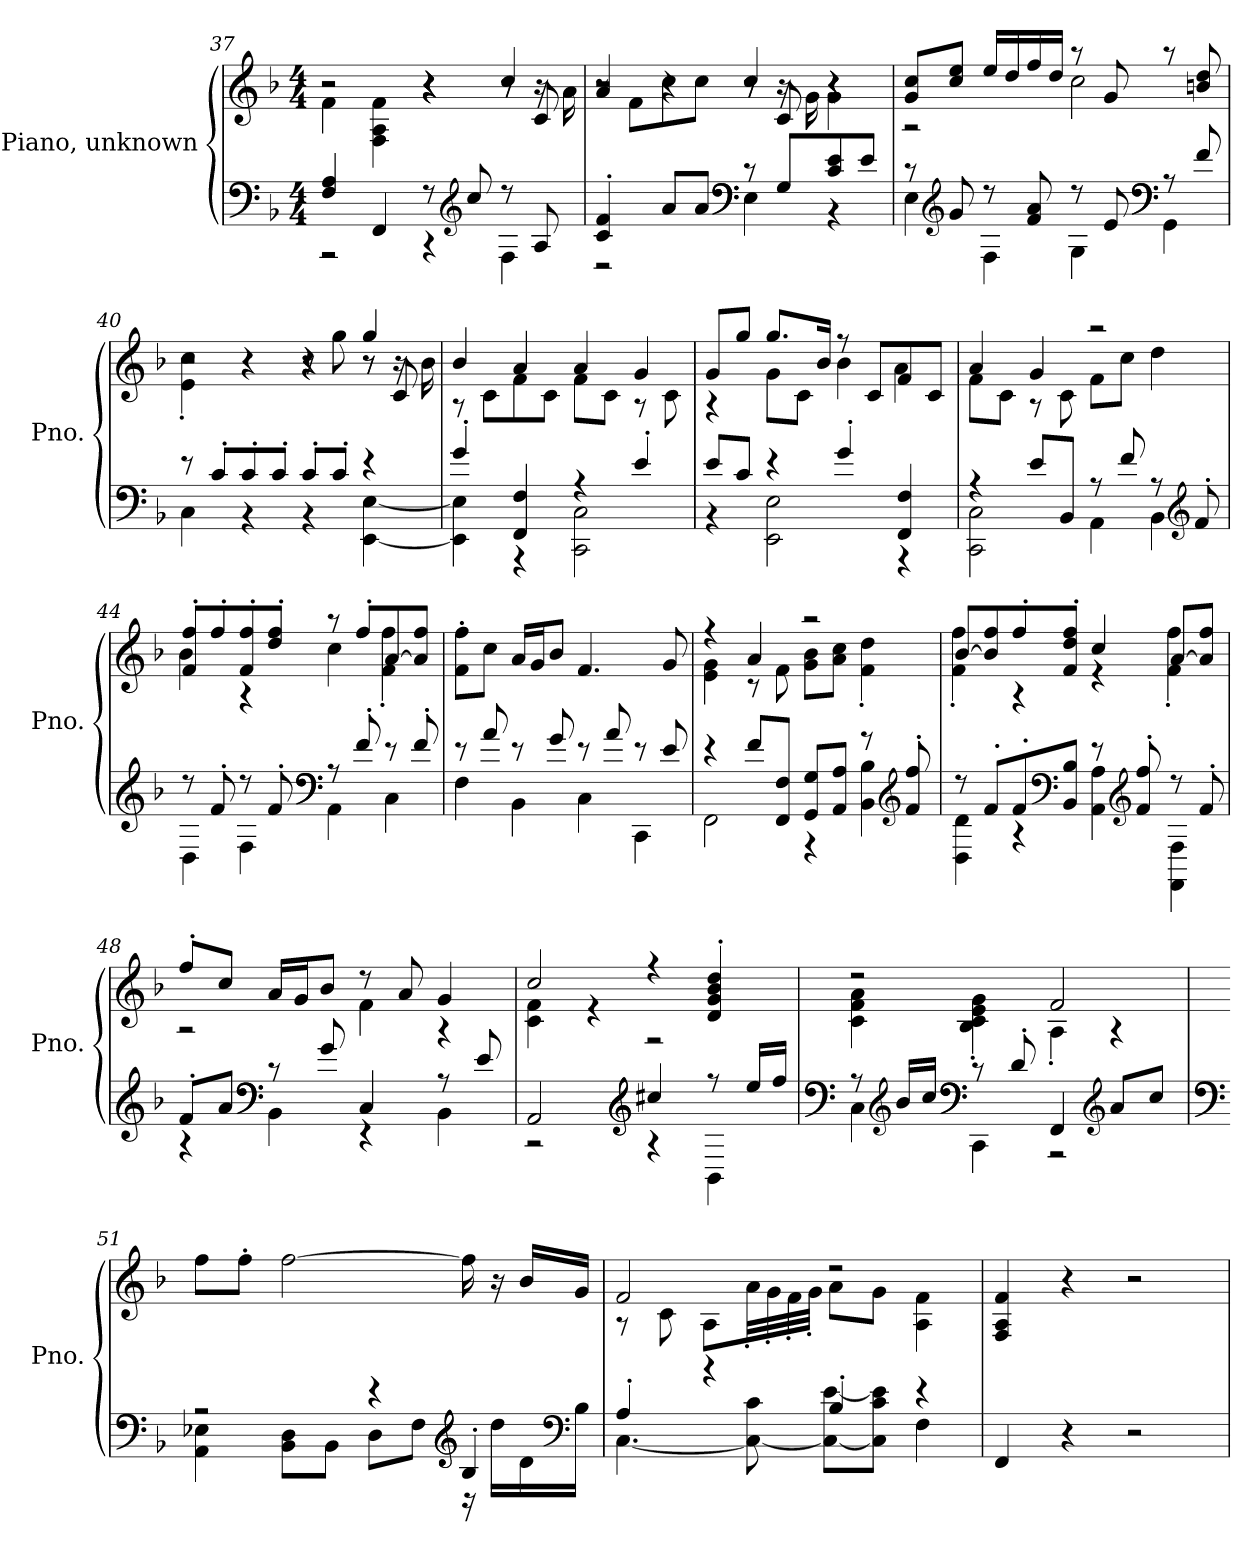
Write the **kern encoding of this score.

**kern	**kern
*part1	*part1
*staff2	*staff1
*I"Piano, unknown	*
*I'Pno.	*
*clefF4	*clefG2
*k[b-]	*k[b-]
*M4/4	*M4/4
=37	=37
*^	*^
*	*	*	*^
4F/ 4A/	2r	2r	4f\	2r
4FF/	.	.	4F\ 4A\ 4f\	.
8r	4r	4r	4r	4r
*clefG2	*	*	*	*
8cc/	.	.	.	.
8r	4F\	4cc/	8r	8r
8A/	.	.	16r	8c/
.	.	.	16a\	.
!!LO:LB:g=z	!!	!!
=38	=38	=38	=38	=38
4c/' 4f/'	2r	4a/	8r	2r
.	.	.	8f\L	.
8a/L	.	4r	8cc\	.
8a/J	.	.	8cc\J	.
*clefF4	*	*	*	*
8r	4E\	4cc/	8r	8r
8G/L	.	.	16r	8c/
.	.	.	16g\	.
8c/ 8e/	4r	4r	4g\	4r
8e/J	.	.	.	.
*	*	*	*v	*v
=39	=39	=39	=39
8r	4E\	8g/ 8cc/L	2r
*clefG2	*	*	*
8g/	.	8cc/ 8ee/J	.
8r	4F\	16ee/LL	.
.	.	16dd/	.
8f/ 8a/	.	16ff/	.
.	.	16dd/JJ	.
8r	4G\	8r	2cc\
8e/	.	8g/	.
*clefF4	*	*	*
8r	4GG\	8r	.
8f/	.	8bn/ 8dd/	.
=40	=40	=40	=40
*	*	*	*^
8r	4C\	2r	4e\' 4cc\'	2r
8c'/L	.	.	.	.
8c'/	4r	.	4r	.
8c'/J	.	.	.	.
8c'/L	4r	4r	8r	4r
8c'/J	.	.	8gg\	.
4r	[4EE\ [4E\	4gg/	8r	8r
.	.	.	16r	8c/
.	.	.	16b-\	.
*	*	*	*v	*v
!!LO:LB:g=z
=41	=41	=41	=41
4g'/	4EE\] 4E\]	4b-/	8r
.	.	.	8c\L
4FF/ 4F/	4r	4a/	8f\
.	.	.	8c\J
4r	2CC\ 2C\	4a/	8f\L
.	.	.	8c\J
4e'/	.	4g/	8r
.	.	.	8c\
=42	=42	=42	=42
8e/L	4r	8g/L	4r
8c/J	.	8gg/J	.
4r	2EE\ 2E\	8.gg/L	8g\L
.	.	.	8c\J
.	.	16b-/Jk	.
4g'/	.	8r	4b-\
.	.	8c/L	.
4FF/ 4F/	4r	8f/	4a\
.	.	8c/J	.
=43	=43	=43	=43
4r	2CC\ 2C\	4a/	8f\L
.	.	.	8c\J
8e/L	.	4g/	8r
8BB-/J	.	.	8c\
8r	4AA\	2r	8f\L
8f/	.	.	8cc\J
8r	4BB-\	.	4dd\
*clefG2	*	*	*
8f'/	.	.	.
=44	=44	=44	=44
8r	4D\	8f/' 8ff/'L	4b-\
8f'/	.	8ff'/	.
8r	4F\	8f/' 8ff/'	4r
8f'/	.	8dd/' 8ff/'J	.
*clefF4	*	*	*
8r	4AA\	8r	4cc\
8f'/	.	8ff'/L	.
8r	4C\	[8a/	4f\' 4ff\'
8f'/	.	8a/] 8ff/J	.
*	*	*v	*v
!!LO:LB:g=z
=45	=45	=45
8r	4F\	8f\' 8ff\'L
8a/	.	8cc\J
8r	4BB-\	16a/LL
.	.	16g/J
8g/	.	8b-/J
8r	4C\	4.f/
8a/	.	.
8r	4CC\	.
8e/	.	8g/
=46	=46	=46
*	*	*^
4r	2FF\	4r	4e\ 4g\
8f/L	.	4a/	8r
8FF/ 8F/J	.	.	8f\
8GG/ 8G/L	4r	2r	8g\ 8b-\L
8AA/ 8A/J	.	.	8a\ 8cc\J
8r	4BB-\ 4B-\	.	4f\' 4dd\'
*clefG2	*	*	*
8f/' 8ff/'	.	.	.
=47	=47	=47	=47
8r	4D\ 4d\	[8b-/L	4f\' 4ff\'
8f'/L	.	8b-/] 8ff/	.
8f'/	4r	8ff'/	4r
*clefF4	*	*	*
8BB-/ 8B-/J	.	8f/' 8dd/' 8ff/'J	.
8r	4AA\ 4A\	4cc/	4r
*clefG2	*	*	*
8f/' 8ff/'	.	.	.
8r	4FF\ 4F\	[8a/L	4f\' 4ff\'
8f'/	.	8a/] 8ff/J	.
!!LO:LB:g=z	!!
=48	=48	=48	=48
8f'/L	4r	8ff'/L	2r
8a/J	.	8cc/J	.
*clefF4	*	*	*
8r	4BB-\	16a/LL	.
.	.	16g/J	.
8g/	.	8b-/J	.
4C/	4r	8r	4f\
.	.	8a/	.
8r	4BB-\	4g/	4r
8e/	.	.	.
=49	=49	=49	=49
2AA/	2r	2cc/	4c\ 4f\
.	.	.	4r
*clefG2	*	*	*
4cc#X/	4r	4r	2r
8r	4BB-\	4d/' 4g/' 4b-/' 4dd/'	.
16ee/LL	.	.	.
16ff/JJ	.	.	.
=50	=50	=50	=50
*clefF4	*	*	*
8r	4C\	2r	4c\ 4f\ 4a\
*clefG2	*	*	*
16b-/LL	.	.	.
16cc/JJ	.	.	.
*clefF4	*	*	*
8r	4CC\	.	4B-\' 4c\' 4e\' 4g\'
8d'/	.	.	.
4FF/	2r	2f/	4A'\
*clefG2	*	*	*
8a/L	.	.	4r
8cc/J	.	.	.
*	*	*v	*v
!!LO:LB:g=z
=51	=51	=51
*clefF4	*	*
2r	4AA\ 4E-X\	8ff\L
.	.	8ff'\J
.	8BB-\ 8D\L	[2ff\
.	8BB-\J	.
4r	8D\L	.
.	8F\J	.
*clefG2	*	*
4B-'/	16r	16ff\]
.	16dd\LL	16r
.	16d\	16b-/LL
*clefF4	*	*
.	16B-\JJ	16g/JJ
=52	=52	=52
*	*	*^
4A'/	[4.C\	2f/	8r
.	.	.	8c\
4r	.	.	8A\L
.	8C\_ 8c\	.	32a'\LL
.	.	.	32g'\
.	.	.	32f'\
.	.	.	32g'\JJJ
4B-'/	8C\_ [8e\L	2r	8a\L
.	8C\] 8c\ 8e\]J	.	8g\J
4r	4F\	.	4A\ 4f\
*v	*v	*	*
*	*v	*v
=53	=53
4FF/	4F/ 4A/ 4f/
4r	4r
2r	2r
=	=
*-	*-
